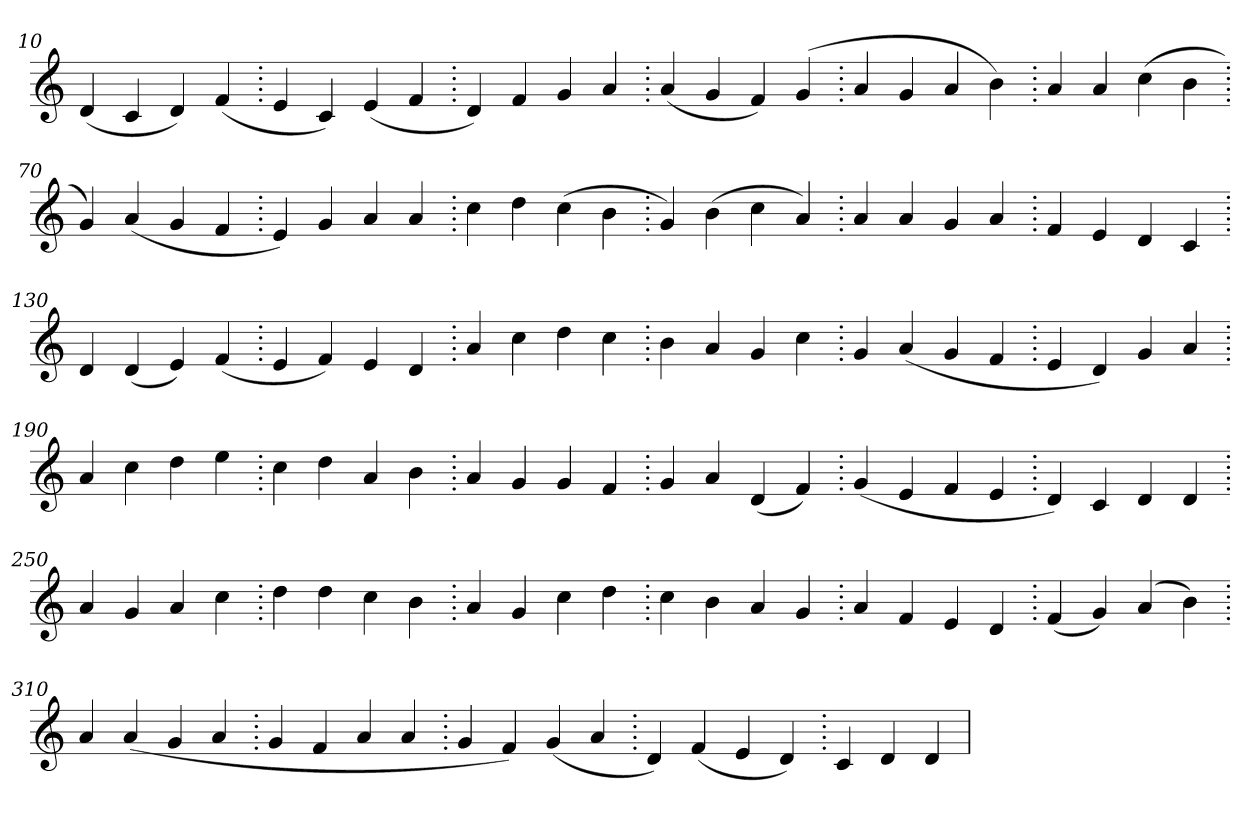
**kern
*part1
*staff1
*clefG2
=10.
(>4d
4c
4d)
(>4f
=20.
4e
4c)
(>4e
4f
=30.
4d)
4f
4g
4a
=40.
(>4a
4g
4f)
(>4g
=50.
4a
4g
4a
4b)
=60.
4a
4a
(>4cc
4b
=70.
4g)
(>4a
4g
4f
=80.
4e)
4g
4a
4a
=90.
4cc
4dd
(>4cc
4b
=100.
4g)
(>4b
4cc
4a)
=110.
4a
4a
4g
4a
=120.
4f
4e
4d
4c
=130.
4d
(>4d
4e)
(>4f
=140.
4e
4f)
4e
4d
=150.
4a
4cc
4dd
4cc
=160.
4b
4a
4g
4cc
=170.
4g
(>4a
4g
4f
=180.
4e
4d)
4g
4a
=190.
4a
4cc
4dd
4ee
=200.
4cc
4dd
4a
4b
=210.
4a
4g
4g
4f
=220.
4g
4a
(>4d
4f)
=230.
(>4g
4e
4f
4e
=240.
4d)
4c
4d
4d
=250.
4a
4g
4a
4cc
=260.
4dd
4dd
4cc
4b
=270.
4a
4g
4cc
4dd
=280.
4cc
4b
4a
4g
=290.
4a
4f
4e
4d
=300.
(>4f
4g)
(>4a
4b)
=310.
4a
(>4a
4g
4a
=320.
4g
4f
4a
4a
=330.
4g
4f)
(>4g
4a
=340.
4d)
(>4f
4e
4d)
=350.
4c
4d
4d
=
*-
